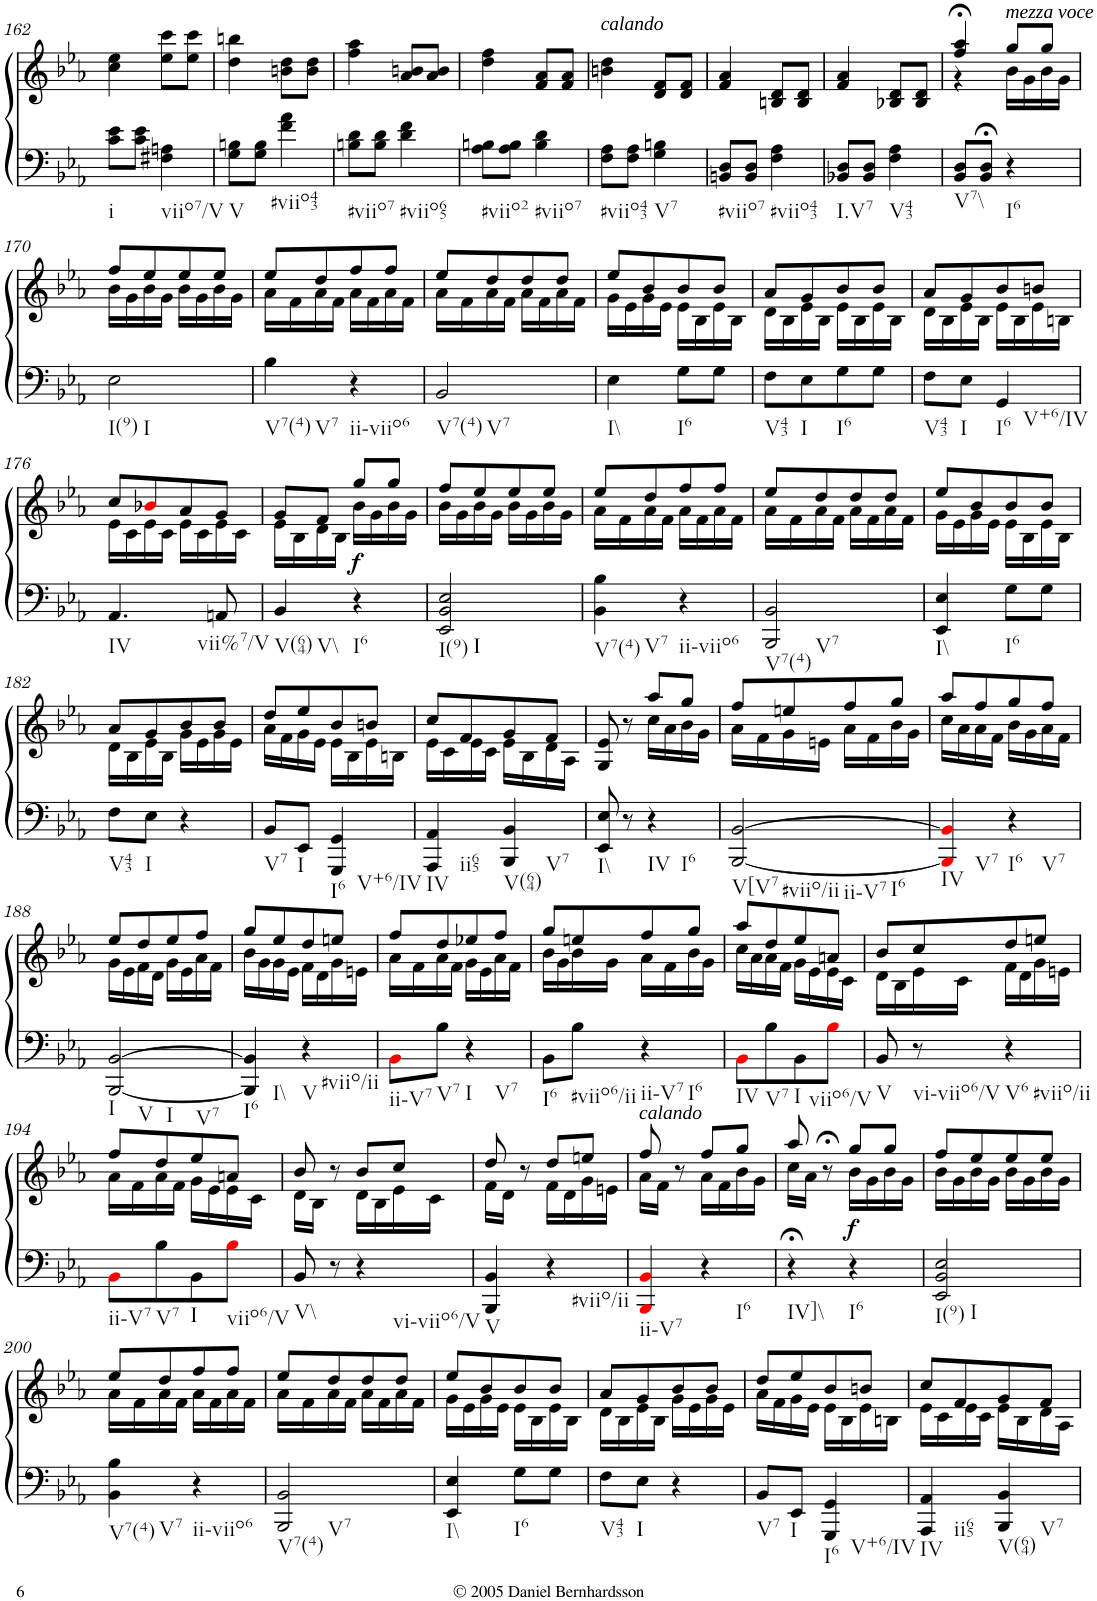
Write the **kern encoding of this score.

**kern	**kern	**dynam
*part1	*part1	*part1
*staff2	*staff1	*staff1/2
*I"Piano	*	*
*I'Pno.	*	*
!!LO:PB:g=z
*clefF4	*clefG2	*
*k[b-e-a-]	*k[b-e-a-]	*
*M2/4	*M2/4	*
=162	=162	=162
!LO:TX:b:t=i	!	!
8c\ 8e-\L	4cc\ 4ee-\	.
8c\ 8e-\J	.	.
!LO:TX:b:t=viio7/V	!	!
4F#X\ 4An\	8ee-\ 8ccc\L	.
.	8ee-\ 8ccc\J	.
=163	=163	=163
!LO:TX:b:t=V	!	!
8G\ 8Bn\L	4dd\ 4bbn\	.
8G\ 8B\J	.	.
!LO:TX:b:t=#viio43	!	!
4f\ 4a-\	8bn\ 8dd\L	.
.	8b\ 8dd\J	.
=164	=164	=164
!LO:TX:b:t=#viio7	!	!
8Bn\ 8d\L	4ff\ 4aa-\	.
8B\ 8d\J	.	.
!LO:TX:b:t=#viio65	!	!
4d\ 4f\	8a-/ 8bn/L	.
.	8a-/ 8b/J	.
=165	=165	=165
!LO:TX:b:t=#viio2	!	!
8A-\ 8Bn\L	4dd\ 4ff\	.
8A-\ 8B\J	.	.
!LO:TX:b:t=#viio7	!	!
4B\ 4d\	8f/ 8a-/L	.
.	8f/ 8a-/J	.
=166	=166	=166
!	!LO:TX:a:i:t=calando	!
!LO:TX:b:t=#viio43	!	!
8F\ 8A-\L	4bn\ 4dd\	.
8F\ 8A-\J	.	.
!LO:TX:b:t=V7	!	!
4G\ 4Bn\	8d/ 8f/L	.
.	8d/ 8f/J	.
=167	=167	=167
!LO:TX:b:t=#viio7	!	!
8BBn/ 8D/L	4f/ 4a-/	.
8BB/ 8D/J	.	.
!LO:TX:b:t=#viio43	!	!
4F\ 4A-\	8Bn/ 8d/L	.
.	8B/ 8d/J	.
=168	=168	=168
!LO:TX:b:t=I.V7	!	!
8BB-X/ 8D/L	4f/ 4a-/	.
8BB-/ 8D/J	.	.
!LO:TX:b:t=V43	!	!
4F\ 4A-\	8B-X/ 8d/L	.
.	8B-/ 8d/J	.
=169	=169	=169
*	*^	*
!LO:TX:b:t=V7\\	!	!	!
8BB-/ 8D/L	4ff/;< 4aa-/;<	4r	.
8BB-/;< 8D/;<J	.	.	.
!	!LO:TX:a:i:t=mezza voce	!	!
!LO:TX:b:t=I6	!	!	!
4r	8gg/L	16b-\LL	.
.	.	16g\	.
.	8gg/J	16b-\	.
.	.	16g\JJ	.
!!LO:LB:g=z	!!
=170	=170	=170	=170
!LO:TX:b:t=I(9)	!	!	!
!LO:TX:b:t=I	!	!	!
2E-\	8ff/L	16b-\LL	.
.	.	16g\	.
.	8ee-/	16b-\	.
.	.	16g\JJ	.
.	8ee-/	16b-\LL	.
.	.	16g\	.
.	8ee-/J	16b-\	.
.	.	16g\JJ	.
=171	=171	=171	=171
!LO:TX:b:t=V7(4)	!	!	!
!LO:TX:b:t=V7	!	!	!
4B-\	8ee-/L	16a-\LL	.
.	.	16f\	.
.	8dd/	16a-\	.
.	.	16f\JJ	.
!LO:TX:b:t=ii-viio6	!	!	!
4r	8ff/	16a-\LL	.
.	.	16f\	.
.	8ff/J	16a-\	.
.	.	16f\JJ	.
=172	=172	=172	=172
!LO:TX:b:t=V7(4)	!	!	!
!LO:TX:b:t=V7	!	!	!
2BB-/	8ee-/L	16a-\LL	.
.	.	16f\	.
.	8dd/	16a-\	.
.	.	16f\JJ	.
.	8dd/	16a-\LL	.
.	.	16f\	.
.	8dd/J	16a-\	.
.	.	16f\JJ	.
=173	=173	=173	=173
!LO:TX:b:t=I\\	!	!	!
4E-\	8ee-/L	16g\LL	.
.	.	16e-\	.
.	8b-/	16g\	.
.	.	16e-\JJ	.
!LO:TX:b:t=I6	!	!	!
8G\L	8b-/	16e-\LL	.
.	.	16B-\	.
8G\J	8b-/J	16e-\	.
.	.	16B-\JJ	.
=174	=174	=174	=174
!LO:TX:b:t=V43	!	!	!
8F\L	8a-/L	16d\LL	.
.	.	16B-\	.
!LO:TX:b:t=I	!	!	!
8E-\	8g/	16e-\	.
.	.	16B-\JJ	.
!LO:TX:b:t=I6	!	!	!
8G\	8b-/	16e-\LL	.
.	.	16B-\	.
8G\J	8b-/J	16e-\	.
.	.	16B-\JJ	.
=175	=175	=175	=175
!LO:TX:b:t=V43	!	!	!
8F\L	8a-/L	16d\LL	.
.	.	16B-\	.
!LO:TX:b:t=I	!	!	!
8E-\J	8g/	16e-\	.
.	.	16B-\JJ	.
!LO:TX:b:t=I6	!	!	!
!LO:TX:b:t=V+6/IV	!	!	!
4GG/	8b-/	16e-\LL	.
.	.	16B-\	.
.	8bn/J	16e-\	.
.	.	16Bn\JJ	.
!!LO:LB:g=z	!!
=176	=176	=176	=176
!LO:TX:b:t=IV	!	!	!
4.AA-/	8cc/L	16e-\LL	.
.	.	16c\	.
.	8b-Xi/	16e-\	.
.	.	16c\JJ	.
.	8a-/	16e-\LL	.
.	.	16c\	.
!LO:TX:b:t=vii%7/V	!	!	!
8AAn/	8g/J	16e-\	.
.	.	16c\JJ	.
=177	=177	=177	=177
!LO:TX:b:t=V(64)	!	!	!
!LO:TX:b:t=V\\	!	!	!
4BB-/	8g/L	16e-\LL	.
.	.	16B-\	.
.	8f/J	16d\	.
.	.	16B-\JJ	.
!LO:TX:b:t=I6	!	!	!
!	!	!	!LO:DY:b
4r	8gg/L	16b-\LL	f
.	.	16g\	.
.	8gg/J	16b-\	.
.	.	16g\JJ	.
=178	=178	=178	=178
!LO:TX:b:t=I(9)	!	!	!
!LO:TX:b:t=I	!	!	!
2EE-/ 2BB-/ 2E-/	8ff/L	16b-\LL	.
.	.	16g\	.
.	8ee-/	16b-\	.
.	.	16g\JJ	.
.	8ee-/	16b-\LL	.
.	.	16g\	.
.	8ee-/J	16b-\	.
.	.	16g\JJ	.
=179	=179	=179	=179
!LO:TX:b:t=V7(4)	!	!	!
!LO:TX:b:t=V7	!	!	!
4BB-\ 4B-\	8ee-/L	16a-\LL	.
.	.	16f\	.
.	8dd/	16a-\	.
.	.	16f\JJ	.
!LO:TX:b:t=ii-viio6	!	!	!
4r	8ff/	16a-\LL	.
.	.	16f\	.
.	8ff/J	16a-\	.
.	.	16f\JJ	.
=180	=180	=180	=180
!LO:TX:b:t=V7(4)	!	!	!
!LO:TX:b:t=V7	!	!	!
2BBB-/ 2BB-/	8ee-/L	16a-\LL	.
.	.	16f\	.
.	8dd/	16a-\	.
.	.	16f\JJ	.
.	8dd/	16a-\LL	.
.	.	16f\	.
.	8dd/J	16a-\	.
.	.	16f\JJ	.
=181	=181	=181	=181
!LO:TX:b:t=I\\	!	!	!
4EE-/ 4E-/	8ee-/L	16g\LL	.
.	.	16e-\	.
.	8b-/	16g\	.
.	.	16e-\JJ	.
!LO:TX:b:t=I6	!	!	!
8G\L	8b-/	16e-\LL	.
.	.	16B-\	.
8G\J	8b-/J	16e-\	.
.	.	16B-\JJ	.
!!LO:LB:g=z	!!
=182	=182	=182	=182
!LO:TX:b:t=V43	!	!	!
8F\L	8a-/L	16d\LL	.
.	.	16B-\	.
!LO:TX:b:t=I	!	!	!
8E-\J	8g/	16e-\	.
.	.	16B-\JJ	.
4r	8b-/	16g\LL	.
.	.	16e-\	.
.	8b-/J	16g\	.
.	.	16e-\JJ	.
=183	=183	=183	=183
!LO:TX:b:t=V7	!	!	!
8BB-/L	8dd/L	16a-\LL	.
.	.	16f\	.
!LO:TX:b:t=I	!	!	!
8EE-/J	8ee-/	16g\	.
.	.	16e-\JJ	.
!LO:TX:b:t=I6	!	!	!
!LO:TX:b:t=V+6/IV	!	!	!
4GGG/ 4GG/	8b-/	16e-\LL	.
.	.	16B-\	.
.	8bn/J	16e-\	.
.	.	16Bn\JJ	.
=184	=184	=184	=184
!LO:TX:b:t=IV	!	!	!
!LO:TX:b:t=ii65	!	!	!
4AAA-/ 4AA-/	8cc/L	16e-\LL	.
.	.	16c\	.
.	8f/	16e-\	.
.	.	16c\JJ	.
!LO:TX:b:t=V(64)	!	!	!
!LO:TX:b:t=V7	!	!	!
4BBB-/ 4BB-/	8g/	16e-\LL	.
.	.	16B-\	.
.	8f/J	16d\	.
.	.	16A-\JJ	.
=185	=185	=185	=185
!LO:TX:b:t=I\\	!	!	!
8EE-/ 8E-/	8G/ 8e-/	4ryy	.
8r	8r	.	.
!LO:TX:b:t=IV	!	!	!
!LO:TX:b:t=I6	!	!	!
4r	8aa-/L	16cc\LL	.
.	.	16a-\	.
.	8gg/J	16b-\	.
.	.	16g\JJ	.
=186	=186	=186	=186
!LO:TX:b:t=V[V7	!	!	!
!LO:TX:b:t=#viio/ii	!	!	!
!LO:TX:b:t=ii-V7	!	!	!
!LO:TX:b:t=I6	!	!	!
[<2BBB-/ [>2BB-/	8ff/L	16a-\LL	.
.	.	16f\	.
.	8een/	16g\	.
.	.	16en\JJ	.
.	8ff/	16a-\LL	.
.	.	16f\	.
.	8gg/J	16b-\	.
.	.	16g\JJ	.
=187	=187	=187	=187
!LO:TX:b:t=IV	!	!	!
!LO:TX:b:t=V7	!	!	!
4BBB-i/] 4BB-i/]	8aa-/L	16cc\LL	.
.	.	16a-\	.
.	8ff/	16a-\	.
.	.	16f\JJ	.
!LO:TX:b:t=I6	!	!	!
!LO:TX:b:t=V7	!	!	!
4r	8gg/	16b-\LL	.
.	.	16g\	.
.	8ff/J	16a-\	.
.	.	16f\JJ	.
!!LO:LB:g=z	!!
=188	=188	=188	=188
!LO:TX:b:t=I	!	!	!
!LO:TX:b:t=V	!	!	!
!LO:TX:b:t=I	!	!	!
!LO:TX:b:t=V7	!	!	!
[<2BBB-/ [>2BB-/	8ee-/L	16g\LL	.
.	.	16e-\	.
.	8dd/	16f\	.
.	.	16d\JJ	.
.	8ee-/	16g\LL	.
.	.	16e-\	.
.	8ff/J	16a-\	.
.	.	16f\JJ	.
=189	=189	=189	=189
!LO:TX:b:t=I6	!	!	!
!LO:TX:b:t=I\\	!	!	!
4BBB-/] 4BB-/]	8gg/L	16b-\LL	.
.	.	16g\	.
.	8ee-/	16g\	.
.	.	16e-\JJ	.
!LO:TX:b:t=V	!	!	!
!LO:TX:b:t=#viio/ii	!	!	!
4r	8dd/	16f\LL	.
.	.	16d\	.
.	8een/J	16g\	.
.	.	16en\JJ	.
=190	=190	=190	=190
!LO:TX:b:t=ii-V7	!	!	!
8BB-i\L	8ff/L	16a-\LL	.
.	.	16f\	.
!LO:TX:b:t=V7	!	!	!
8B-\J	8dd/	16a-\	.
.	.	16f\JJ	.
!LO:TX:b:t=I	!	!	!
!LO:TX:b:t=V7	!	!	!
4r	8ee-X/	16g\LL	.
.	.	16e-\	.
.	8ff/J	16a-\	.
.	.	16f\JJ	.
=191	=191	=191	=191
!LO:TX:b:t=I6	!	!	!
8BB-\L	8gg/L	16b-\LL	.
.	.	16g\	.
!LO:TX:b:t=#viio6/ii	!	!	!
8B-\J	8een/	16b-\	.
.	.	16g\JJ	.
!LO:TX:b:t=ii-V7	!	!	!
!LO:TX:b:t=I6	!	!	!
4r	8ff/	16a-\LL	.
.	.	16f\	.
.	8gg/J	16b-\	.
.	.	16g\JJ	.
=192	=192	=192	=192
!LO:TX:b:t=IV	!	!	!
8BB-i\L	8aa-/L	16cc\LL	.
.	.	16a-\	.
!LO:TX:b:t=V7	!	!	!
8B-\	8dd/	16a-\	.
.	.	16f\JJ	.
!LO:TX:b:t=I	!	!	!
8BB-\	8ee-/	16g\LL	.
.	.	16e-\	.
!LO:TX:b:t=viio6/V	!	!	!
8B-i\J	8an/J	16e-\	.
.	.	16c\JJ	.
=193	=193	=193	=193
!LO:TX:b:t=V	!	!	!
8BB-/	8b-/L	16d\LL	.
.	.	16B-\	.
!LO:TX:b:t=vi-viio6/V	!	!	!
8r	8cc/	16e-\	.
.	.	16c\JJ	.
!LO:TX:b:t=V6	!	!	!
!LO:TX:b:t=#viio/ii	!	!	!
4r	8dd/	16f\LL	.
.	.	16d\	.
.	8een/J	16g\	.
.	.	16en\JJ	.
!!LO:LB:g=z	!!
=194	=194	=194	=194
!LO:TX:b:t=ii-V7	!	!	!
8BB-i\L	8ff/L	16a-\LL	.
.	.	16f\	.
!LO:TX:b:t=V7	!	!	!
8B-\	8dd/	16a-\	.
.	.	16f\JJ	.
!LO:TX:b:t=I	!	!	!
8BB-\	8ee-/	16g\LL	.
.	.	16e-\	.
!LO:TX:b:t=viio6/V	!	!	!
8B-i\J	8an/J	16e-\	.
.	.	16c\JJ	.
=195	=195	=195	=195
!LO:TX:b:t=V\\	!	!	!
8BB-/	8b-/	16d\LL	.
.	.	16B-\JJ	.
8r	8r	8ryy	.
!LO:TX:b:t=vi-viio6/V	!	!	!
4r	8b-/L	16d\LL	.
.	.	16B-\	.
.	8cc/J	16e-\	.
.	.	16c\JJ	.
=196	=196	=196	=196
!LO:TX:b:t=V	!	!	!
4BBB-/ 4BB-/	8dd/	16f\LL	.
.	.	16d\JJ	.
.	8r	8ryy	.
!LO:TX:b:t=#viio/ii	!	!	!
4r	8dd/L	16f\LL	.
.	.	16d\	.
.	8een/J	16g\	.
.	.	16en\JJ	.
=197	=197	=197	=197
!	!LO:TX:a:i:t=calando	!	!
!LO:TX:b:t=ii-V7	!	!	!
4BBB-i/ 4BB-i/	8ff/	16a-\LL	.
.	.	16f\JJ	.
.	8r	8ryy	.
!LO:TX:b:t=I6	!	!	!
4r	8ff/L	16a-\LL	.
.	.	16f\	.
.	8gg/J	16b-\	.
.	.	16g\JJ	.
=198	=198	=198	=198
!LO:TX:b:t=IV]\\	!	!	!
4r;<	8aa-/	16cc\LL	.
.	.	16a-\JJ	.
.	8r;<	8ryy	.
!LO:TX:b:t=I6	!	!	!
!	!	!	!LO:DY:b
4r	8gg/L	16b-\LL	f
.	.	16g\	.
.	8gg/J	16b-\	.
.	.	16g\JJ	.
=199	=199	=199	=199
!LO:TX:b:t=I(9)	!	!	!
!LO:TX:b:t=I	!	!	!
2EE-/ 2BB-/ 2E-/	8ff/L	16b-\LL	.
.	.	16g\	.
.	8ee-/	16b-\	.
.	.	16g\JJ	.
.	8ee-/	16b-\LL	.
.	.	16g\	.
.	8ee-/J	16b-\	.
.	.	16g\JJ	.
!!LO:LB:g=z	!!
=200	=200	=200	=200
!LO:TX:b:t=V7(4)	!	!	!
!LO:TX:b:t=V7	!	!	!
4BB-\ 4B-\	8ee-/L	16a-\LL	.
.	.	16f\	.
.	8dd/	16a-\	.
.	.	16f\JJ	.
!LO:TX:b:t=ii-viio6	!	!	!
4r	8ff/	16a-\LL	.
.	.	16f\	.
.	8ff/J	16a-\	.
.	.	16f\JJ	.
=201	=201	=201	=201
!LO:TX:b:t=V7(4)	!	!	!
!LO:TX:b:t=V7	!	!	!
2BBB-/ 2BB-/	8ee-/L	16a-\LL	.
.	.	16f\	.
.	8dd/	16a-\	.
.	.	16f\JJ	.
.	8dd/	16a-\LL	.
.	.	16f\	.
.	8dd/J	16a-\	.
.	.	16f\JJ	.
=202	=202	=202	=202
!LO:TX:b:t=I\\	!	!	!
4EE-/ 4E-/	8ee-/L	16g\LL	.
.	.	16e-\	.
.	8b-/	16g\	.
.	.	16e-\JJ	.
!LO:TX:b:t=I6	!	!	!
8G\L	8b-/	16e-\LL	.
.	.	16B-\	.
8G\J	8b-/J	16e-\	.
.	.	16B-\JJ	.
=203	=203	=203	=203
!LO:TX:b:t=V43	!	!	!
8F\L	8a-/L	16d\LL	.
.	.	16B-\	.
!LO:TX:b:t=I	!	!	!
8E-\J	8g/	16e-\	.
.	.	16B-\JJ	.
4r	8b-/	16g\LL	.
.	.	16e-\	.
.	8b-/J	16g\	.
.	.	16e-\JJ	.
=204	=204	=204	=204
!LO:TX:b:t=V7	!	!	!
8BB-/L	8dd/L	16a-\LL	.
.	.	16f\	.
!LO:TX:b:t=I	!	!	!
8EE-/J	8ee-/	16g\	.
.	.	16e-\JJ	.
!LO:TX:b:t=I6	!	!	!
!LO:TX:b:t=V+6/IV	!	!	!
4GGG/ 4GG/	8b-/	16e-\LL	.
.	.	16B-\	.
.	8bn/J	16e-\	.
.	.	16Bn\JJ	.
=205	=205	=205	=205
!LO:TX:b:t=IV	!	!	!
!LO:TX:b:t=ii65	!	!	!
4AAA-/ 4AA-/	8cc/L	16e-\LL	.
.	.	16c\	.
.	8f/	16e-\	.
.	.	16c\JJ	.
!LO:TX:b:t=V(64)	!	!	!
!LO:TX:b:t=V7	!	!	!
4BBB-/ 4BB-/	8g/	16e-\LL	.
.	.	16B-\	.
.	8f/J	16d\	.
.	.	16A-\JJ	.
*	*v	*v	*
=	=	=
*-	*-	*-
